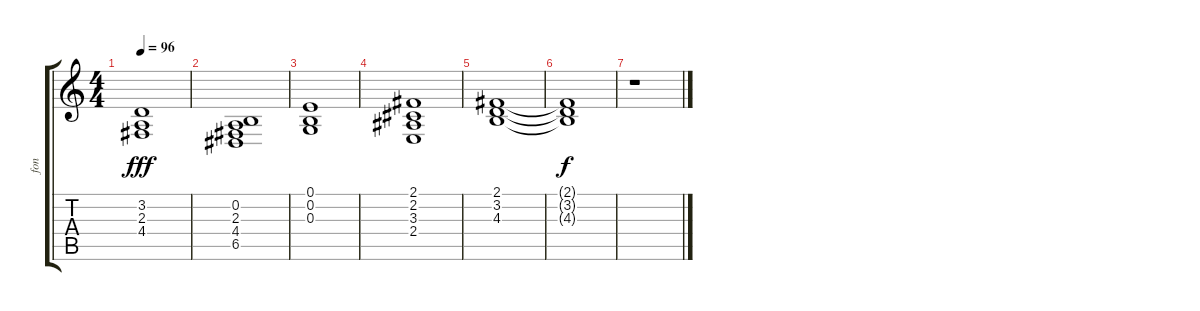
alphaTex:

\track ("fon" "fon") {instrument pad1newage}
\staff {score tabs}
\tuning (E4 B3 G3 D3 A2 E2) {hide}
\ts (4 4)
\tempo 96
\clef g2
\ks c
(3.2 2.3 4.4).1{dy fff} |
(0.2 2.3 4.4 6.5).1 |
(0.1 0.2 0.3).1 |
(2.1 2.2 3.3 2.4).1 |
(2.1 3.2 4.3).1 |
(2.1{t} 3.2{t} 4.3{t}).1{dy f} |
r.1
